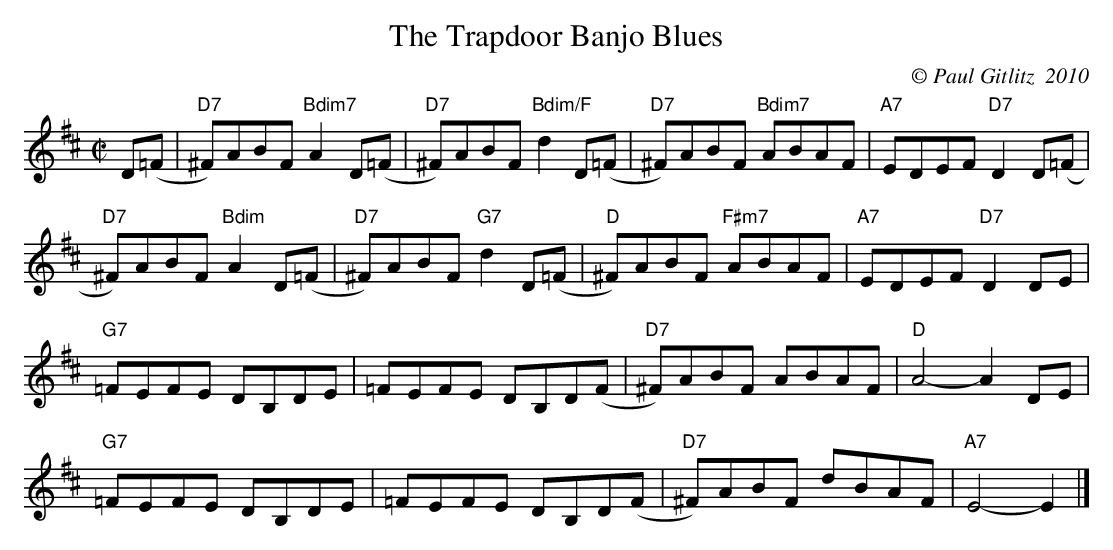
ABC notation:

X:1
T:Trapdoor Banjo Blues, The
M:C|
C:© Paul Gitlitz  2010
K:D
D(=F|"D7"^F)ABF "Bdim7"A2D(=F|"D7"^F)ABF "Bdim/F"d2D(=F|"D7"^F)ABF "Bdim7"ABAF|"A7"EDEF "D7"D2D(=F|!
"D7"^F)ABF "Bdim"A2D(=F|"D7"^F)ABF "G7"d2D(=F|"D"^F)ABF "F#m7"ABAF|"A7"EDEF "D7"D2DE|!
"G7"=FEFE DB,DE|=FEFE DB,D(F|"D7"^F)ABF ABAF|"D"A4-A2DE|!
"G7"=FEFE DB,DE|=FEFE DB,D(F|"D7"^F)ABF dBAF|"A7"E4-E2|]
